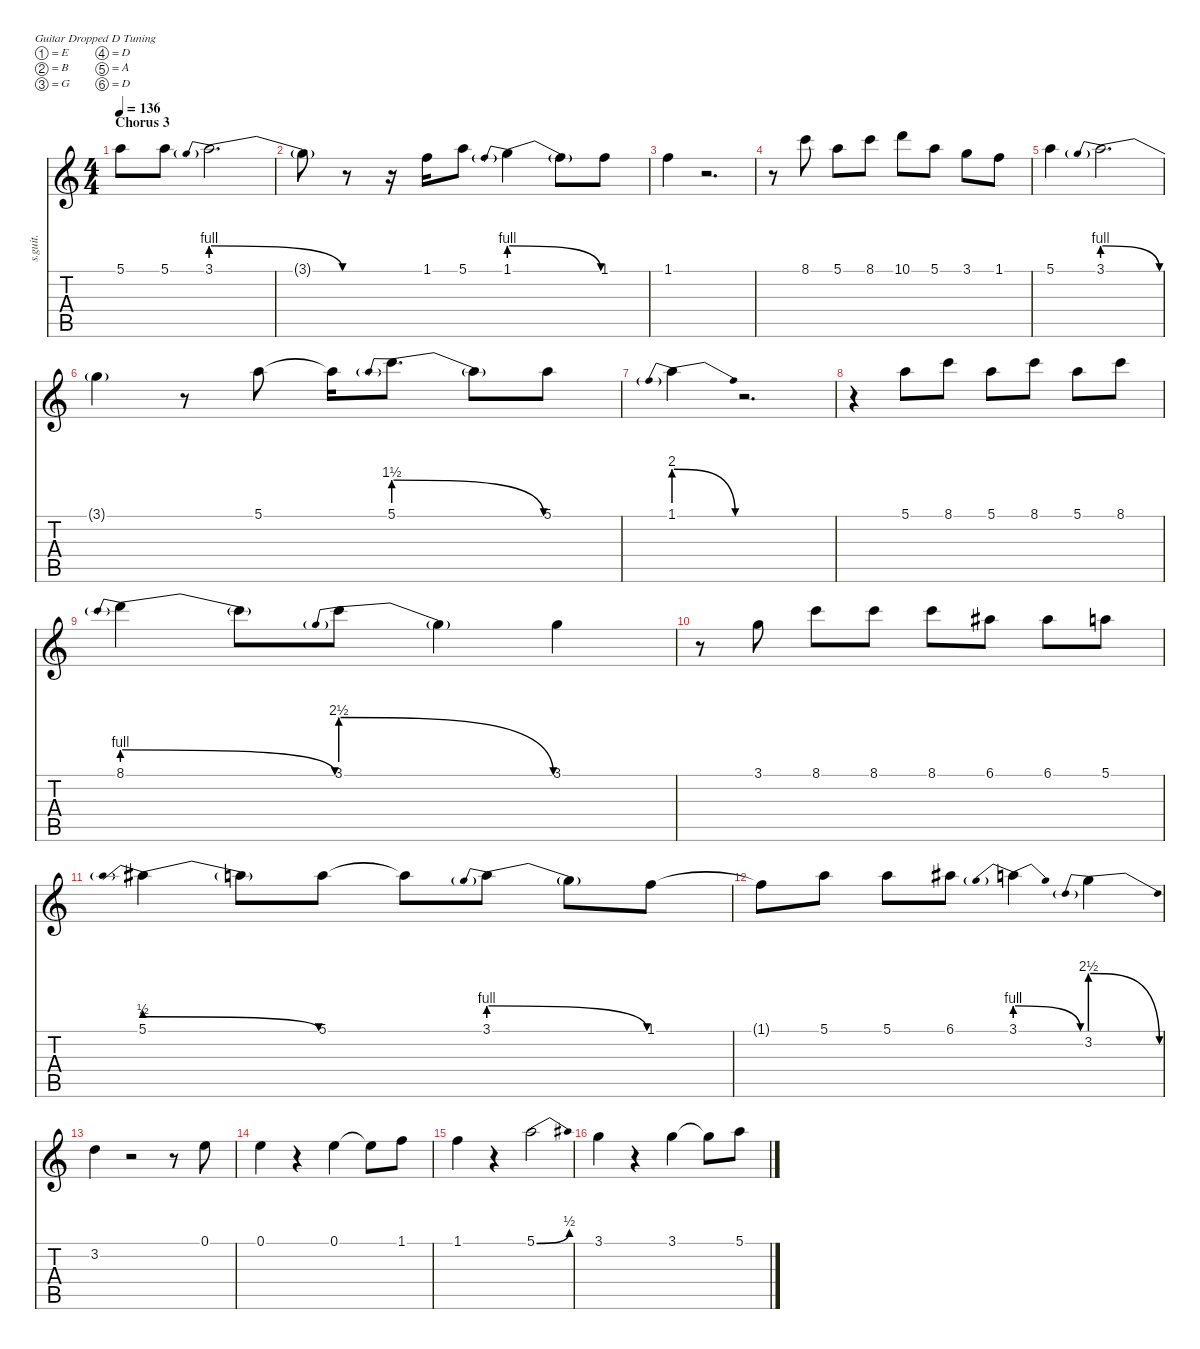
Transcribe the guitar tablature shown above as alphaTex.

\defaultSystemsLayout 4
\hideDynamics
\bracketExtendMode nobrackets
\track ("Hayley Williams - Lead Vocals" "s.guit.") {instrument altosax}
\staff {score tabs}
\tuning (E4 B3 G3 D3 A2 D2)
\displaytranspose 12
\ts (4 4)
\section ("" "Chorus 3")
\tempo 136
\clef g2
\ks c
5.1.8{lyrics (0 "") lyrics (1 "") lyrics (2 "") lyrics (3 "") lyrics (4 "") dy ff} 5.1.8{lyrics (0 "") lyrics (1 "") lyrics (2 "") lyrics (3 "") lyrics (4 "")} 3.1{be (prebendrelease 0 4 60 0)}.2{d lyrics (0 "") lyrics (1 "") lyrics (2 "") lyrics (3 "") lyrics (4 "")} |
3.1{t}.8{lyrics (0 "") lyrics (1 "") lyrics (2 "") lyrics (3 "") lyrics (4 "")} r.8 r.16 1.1.16{lyrics (0 "") lyrics (1 "") lyrics (2 "") lyrics (3 "") lyrics (4 "")} 5.1.8{lyrics (0 "") lyrics (1 "") lyrics (2 "") lyrics (3 "") lyrics (4 "")} 1.1{be (prebendrelease 0 4 30 0)}.4{lyrics (0 "") lyrics (1 "") lyrics (2 "") lyrics (3 "") lyrics (4 "")} 1.1{t}.8{lyrics (0 "") lyrics (1 "") lyrics (2 "") lyrics (3 "") lyrics (4 "")} 1.1.8{lyrics (0 "") lyrics (1 "") lyrics (2 "") lyrics (3 "") lyrics (4 "")} |
1.1.4{lyrics (0 "") lyrics (1 "") lyrics (2 "") lyrics (3 "") lyrics (4 "")} r.2{d} |
r.8 8.1.8{lyrics (0 "") lyrics (1 "") lyrics (2 "") lyrics (3 "") lyrics (4 "")} 5.1.8{lyrics (0 "") lyrics (1 "") lyrics (2 "") lyrics (3 "") lyrics (4 "")} 8.1.8{lyrics (0 "") lyrics (1 "") lyrics (2 "") lyrics (3 "") lyrics (4 "")} 10.1.8{lyrics (0 "") lyrics (1 "") lyrics (2 "") lyrics (3 "") lyrics (4 "")} 5.1.8{lyrics (0 "") lyrics (1 "") lyrics (2 "") lyrics (3 "") lyrics (4 "")} 3.1.8{lyrics (0 "") lyrics (1 "") lyrics (2 "") lyrics (3 "") lyrics (4 "")} 1.1.8{lyrics (0 "") lyrics (1 "") lyrics (2 "") lyrics (3 "") lyrics (4 "")} |
5.1.4{lyrics (0 "") lyrics (1 "") lyrics (2 "") lyrics (3 "") lyrics (4 "")} 3.1{be (prebendrelease 0 4 60 0)}.2{d lyrics (0 "") lyrics (1 "") lyrics (2 "") lyrics (3 "") lyrics (4 "")} |
3.1{t}.4{lyrics (0 "") lyrics (1 "") lyrics (2 "") lyrics (3 "") lyrics (4 "")} r.8 5.1.8{lyrics (0 "") lyrics (1 "") lyrics (2 "") lyrics (3 "") lyrics (4 "")} 5.1{t}.16{lyrics (0 "") lyrics (1 "") lyrics (2 "") lyrics (3 "") lyrics (4 "")} 5.1{be (prebendrelease 0 6 30 0)}.8{d lyrics (0 "") lyrics (1 "") lyrics (2 "") lyrics (3 "") lyrics (4 "")} 5.1{t}.8{lyrics (0 "") lyrics (1 "") lyrics (2 "") lyrics (3 "") lyrics (4 "")} 5.1.8{lyrics (0 "") lyrics (1 "") lyrics (2 "") lyrics (3 "") lyrics (4 "")} |
1.1{be (prebendrelease 0 8 60 0)}.4{lyrics (0 "") lyrics (1 "") lyrics (2 "") lyrics (3 "") lyrics (4 "")} r.2{d} |
r.4 5.1.8{lyrics (0 "") lyrics (1 "") lyrics (2 "") lyrics (3 "") lyrics (4 "")} 8.1.8{lyrics (0 "") lyrics (1 "") lyrics (2 "") lyrics (3 "") lyrics (4 "")} 5.1.8{lyrics (0 "") lyrics (1 "") lyrics (2 "") lyrics (3 "") lyrics (4 "")} 8.1.8{lyrics (0 "") lyrics (1 "") lyrics (2 "") lyrics (3 "") lyrics (4 "")} 5.1.8{lyrics (0 "") lyrics (1 "") lyrics (2 "") lyrics (3 "") lyrics (4 "")} 8.1.8{lyrics (0 "") lyrics (1 "") lyrics (2 "") lyrics (3 "") lyrics (4 "")} |
8.1{be (prebendrelease 0 4 30 0)}.4{lyrics (0 "") lyrics (1 "") lyrics (2 "") lyrics (3 "") lyrics (4 "")} 8.1{t}.8{lyrics (0 "") lyrics (1 "") lyrics (2 "") lyrics (3 "") lyrics (4 "")} 3.1{be (prebendrelease 0 10 30 0)}.8{lyrics (0 "") lyrics (1 "") lyrics (2 "") lyrics (3 "") lyrics (4 "")} 3.1{t}.4{lyrics (0 "") lyrics (1 "") lyrics (2 "") lyrics (3 "") lyrics (4 "")} 3.1.4{lyrics (0 "") lyrics (1 "") lyrics (2 "") lyrics (3 "") lyrics (4 "")} |
r.8 3.1.8{lyrics (0 "") lyrics (1 "") lyrics (2 "") lyrics (3 "") lyrics (4 "")} 8.1.8{lyrics (0 "") lyrics (1 "") lyrics (2 "") lyrics (3 "") lyrics (4 "")} 8.1.8{lyrics (0 "") lyrics (1 "") lyrics (2 "") lyrics (3 "") lyrics (4 "")} 8.1.8{lyrics (0 "") lyrics (1 "") lyrics (2 "") lyrics (3 "") lyrics (4 "")} 6.1{acc #}.8{lyrics (0 "") lyrics (1 "") lyrics (2 "") lyrics (3 "") lyrics (4 "")} 6.1{acc #}.8{lyrics (0 "") lyrics (1 "") lyrics (2 "") lyrics (3 "") lyrics (4 "")} 5.1.8{lyrics (0 "") lyrics (1 "") lyrics (2 "") lyrics (3 "") lyrics (4 "")} |
5.1{be (prebendrelease 0 2 30 0)}.4{lyrics (0 "") lyrics (1 "") lyrics (2 "") lyrics (3 "") lyrics (4 "")} 5.1{t}.8{lyrics (0 "") lyrics (1 "") lyrics (2 "") lyrics (3 "") lyrics (4 "")} 5.1.8{lyrics (0 "") lyrics (1 "") lyrics (2 "") lyrics (3 "") lyrics (4 "")} 5.1{t}.8{lyrics (0 "") lyrics (1 "") lyrics (2 "") lyrics (3 "") lyrics (4 "")} 3.1{be (prebendrelease 0 4 30 0)}.8{lyrics (0 "") lyrics (1 "") lyrics (2 "") lyrics (3 "") lyrics (4 "")} 3.1{t}.8{lyrics (0 "") lyrics (1 "") lyrics (2 "") lyrics (3 "") lyrics (4 "")} 1.1.8{lyrics (0 "") lyrics (1 "") lyrics (2 "") lyrics (3 "") lyrics (4 "")} |
1.1{t}.8{lyrics (0 "") lyrics (1 "") lyrics (2 "") lyrics (3 "") lyrics (4 "")} 5.1.8{lyrics (0 "") lyrics (1 "") lyrics (2 "") lyrics (3 "") lyrics (4 "")} 5.1.8{lyrics (0 "") lyrics (1 "") lyrics (2 "") lyrics (3 "") lyrics (4 "")} 6.1{acc #}.8{lyrics (0 "") lyrics (1 "") lyrics (2 "") lyrics (3 "") lyrics (4 "")} 3.1{be (prebendrelease 0 4 30 0)}.4{lyrics (0 "") lyrics (1 "") lyrics (2 "") lyrics (3 "") lyrics (4 "")} 3.2{be (prebendrelease 0 10 30 0)}.4{lyrics (0 "") lyrics (1 "") lyrics (2 "") lyrics (3 "") lyrics (4 "")} |
3.2.4{lyrics (0 "") lyrics (1 "") lyrics (2 "") lyrics (3 "") lyrics (4 "")} r.2 r.8 0.1.8{lyrics (0 "") lyrics (1 "") lyrics (2 "") lyrics (3 "") lyrics (4 "")} |
0.1.4{lyrics (0 "") lyrics (1 "") lyrics (2 "") lyrics (3 "") lyrics (4 "")} r.4 0.1.4{lyrics (0 "") lyrics (1 "") lyrics (2 "") lyrics (3 "") lyrics (4 "")} 0.1{t}.8{lyrics (0 "") lyrics (1 "") lyrics (2 "") lyrics (3 "") lyrics (4 "")} 1.1.8{lyrics (0 "") lyrics (1 "") lyrics (2 "") lyrics (3 "") lyrics (4 "")} |
1.1.4{lyrics (0 "") lyrics (1 "") lyrics (2 "") lyrics (3 "") lyrics (4 "")} r.4 5.1{be (bend 0 0 60 2)}.2{lyrics (0 "") lyrics (1 "") lyrics (2 "") lyrics (3 "") lyrics (4 "")} |
3.1.4{lyrics (0 "") lyrics (1 "") lyrics (2 "") lyrics (3 "") lyrics (4 "")} r.4 3.1.4{lyrics (0 "") lyrics (1 "") lyrics (2 "") lyrics (3 "") lyrics (4 "")} 3.1{t}.8{lyrics (0 "") lyrics (1 "") lyrics (2 "") lyrics (3 "") lyrics (4 "")} 5.1.8{lyrics (0 "") lyrics (1 "") lyrics (2 "") lyrics (3 "") lyrics (4 "")}
